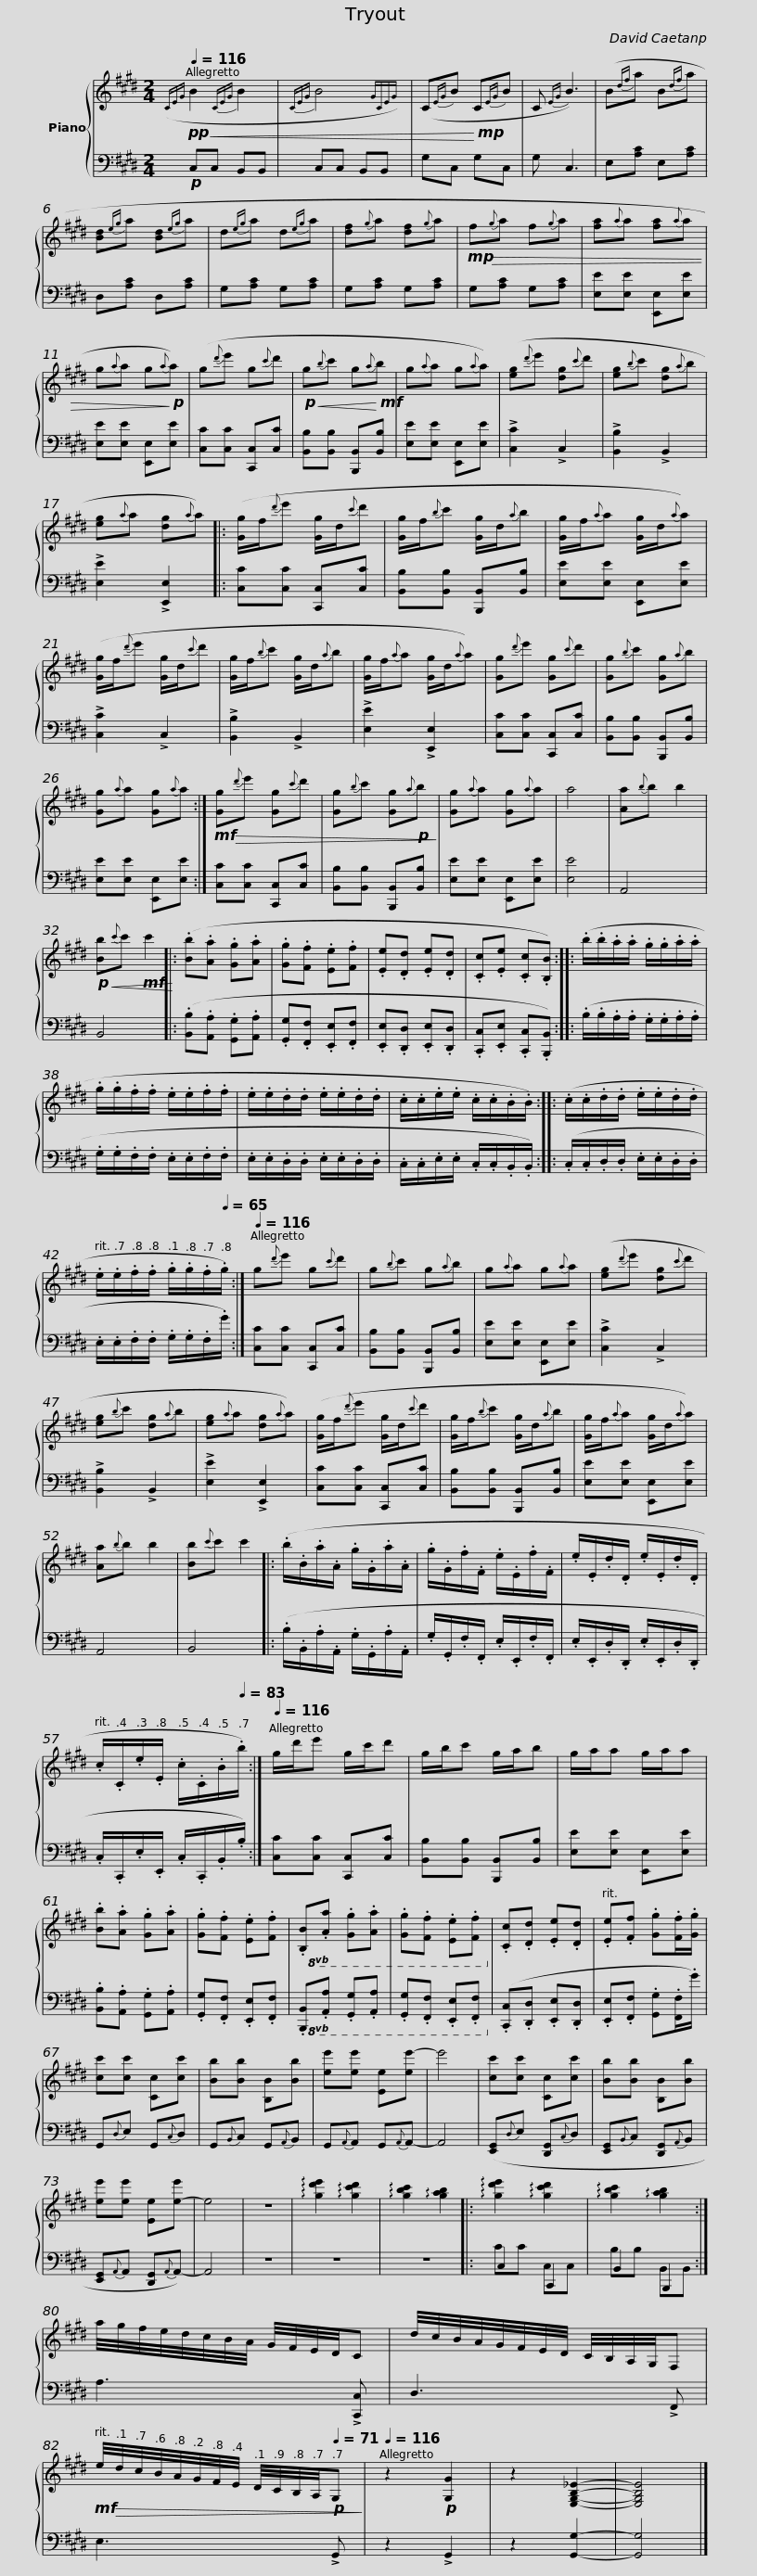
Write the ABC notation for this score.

X:1
%%score { 1 | ( 2 3 ) }
L:1/8
Q:1/4=116
M:2/4
I:linebreak $
K:E
V:1 treble
V:2 bass
V:3 bass
V:1
!pp!!<(!({CEG} B2{CEG} B2 |{CEG} B4{GCEG)} | (C{EG}B!<)!!mp! C{EG}B | C{EG} B3) | (B{df}a B{df}a | %5
 [Bd]{eg}a [Bd]{eg}a |$ d{eg}a d{eg}a | [df]{g}a [df]{g}a |!mp!!>(! f{g}a f{g}a | [fa]{a}a [fa]{a}a | %10
 g{a}a g!>)!!p!{a}a) | (g{d'}e' g{c'}d' |$!p!!<(! g{b}c' g!<)!!mf!{a}b | g{a}a g{a}a) | ([eg]{d'}e' [dg]{c'}d' | %15
 [eg]{b}c' [dg]{a}b | [eg]{a}a [dg]{a}a) |: ([Gg]/f/{d'}e' [Gg]/d/{c'}d' |$ [Gg]/f/{b}c' [Gg]/d/{a}b | [Gg]/f/{a}a [Gg]/d/{a}a) | %20
 ([Gg]/f/{d'}e' [Gg]/d/{c'}d' | [Gg]/f/{b}c' [Gg]/d/{a}b | [Gg]/f/{a}a [Gg]/d/{a}a) |$ [Gg]{d'}e' [Gg]{c'}d' | [Gg]{b}c' [Gg]{a}b | %25
 [Gg]{a}a [Gg]{a}a :|!mf!!>(! [Gg]{d'}e' [Gg]{c'}d' | [Gg]{b}c' [Gg]!p!{a}b!>)! | [Gg]{a}a [Gg]{a}a | a4 |$ %30
 [Aa]{b}b b2 |!p!!<(! [Bb]{c'}c'!mf! c'2!<)! |: (.[Bb].[Aa] .[Gg].[Aa] | .[Gg].[Ff] .[Ee].[Ff] | .[Ee].[Dd] .[Ee].[Dd] | %35
 .[Cc].[Ee] .[Cc].[B,B]) :: (.b/.b/.a/.a/ .g/.g/.a/.a/ |$ .g/.g/.f/.f/ .e/.e/.f/.f/ | .e/.e/.d/.d/ .e/.e/.d/.d/ | .c/.c/.e/.e/ .c/.c/.B/.B/) :: %40
 (.c/.c/.d/.d/ .e/.e/.d/.d/ |[Q:1/4=116] .e/[Q:1/4=105].e/[Q:1/4=97].f/[Q:1/4=90].f/[Q:1/4=84] .g/[Q:1/4=77].g/[Q:1/4=71].f/[Q:1/4=65].g/) :|$[Q:1/4=60][Q:1/4=116] g{d'}e' g{c'}d' | g{b}c' g{a}b | g{a}a g{a}a | %45
 ([eg]{d'}e' [dg]{c'}d' | [eg]{b}c' [dg]{a}b | [eg]{a}a [dg]{a}a) |$ ([Gg]/f/{d'}e' [Gg]/d/{c'}d' | [Gg]/f/{b}c' [Gg]/d/{a}b | %50
 [Gg]/f/{a}a [Gg]/d/{a}a) | [Aa]{b}b b2 | [Bb]{c'}c' c'2 |: (.b/.B/.a/.A/ .g/.G/.a/.A/ |$ .g/.G/.f/.F/ .e/.E/.f/.F/ | %55
 .e/.E/.d/.D/ .e/.E/.d/.D/ |[Q:1/4=116] .c/[Q:1/4=109].C/[Q:1/4=104].e/[Q:1/4=99].E/[Q:1/4=95] .c/[Q:1/4=91].C/[Q:1/4=87].B/[Q:1/4=83].b/) :|[Q:1/4=80][Q:1/4=116] g/d'/e' g/c'/d' | g/b/c' g/a/b |$ g/a/a g/a/a | %60
 .[Bb].[Aa] .[Gg].[Aa] | .[Gg].[Ff] .[Ee].[Ff] |!8vb(! .[B,B].[A,A] .[G,G].[A,A] | .[G,G].[F,F] .[E,E].[F,F]!8vb)! | .[Cc].[Dd] .[Ee].[Dd] | %65
 .[Ee].[Ff] .[Gg].[Ff]/.[Gg]/ | [cc'][cc'] [Cc][cc'] |$ [Bb][Bb] [B,B][Bb] | [ee'][ee'] [Ee][ee'-] | e'4 | %70
 [cc'][cc'] [Cc][cc'] | [Bb][Bb] [B,B][Bb] | [ee'][ee'] [Ee][e-e'] | e4 | z4 | %75
 !arpeggio![gd'e']2 !arpeggio![gc'd']2 |$ !arpeggio![gbc']2 !arpeggio![gab]2 |: !arpeggio![gd'e']2 !arpeggio![gc'd']2 | !arpeggio![gbc']2 !arpeggio![gab]2 :| a/4g/4f/4e/4d/4c/4B/4A/4 G/4F/4E/4D/4C | %80
 d/4c/4B/4A/4G/4F/4E/4D/4 C/4B,/4A,/4G,/4F, |$[Q:1/4=116]!mf!!>(! e/4[Q:1/4=110]d/4[Q:1/4=105]c/4[Q:1/4=101]B/4[Q:1/4=97]A/4[Q:1/4=94]G/4[Q:1/4=90]F/4[Q:1/4=87]E/4[Q:1/4=84] D/4[Q:1/4=80]C/4[Q:1/4=77]B,/4[Q:1/4=74]A,/4[Q:1/4=71]!p!G,!>)! |[Q:1/4=60][Q:1/4=116] z2!p! [G,G]2 | z2 [E,G,B,_E]2- | [E,G,B,E]4 |] %85
V:2
!p! C,C, B,,B,, | C,C, B,,B,, | G,C, G,C, | G, C,3 | E,[A,C] E,[A,C] | %5
 D,[A,C] D,[A,C] |$ G,[A,C] G,[A,C] | G,[A,C] G,[A,C] | G,[A,C] G,[A,C] | [E,E][E,E] [E,,E,][E,E] | %10
 [E,E][E,E] [E,,E,][E,E] | [C,C][C,C] [C,,C,][C,C] |$ [B,,B,][B,,B,] [B,,,B,,][B,,B,] | [E,E][E,E] [E,,E,][E,E] | !>![C,C]2 !>!C,2 | %15
 !>![B,,B,]2 !>!B,,2 | !>![E,E]2 !>![E,,E,]2 |: [C,C][C,C] [C,,C,][C,C] |$ [B,,B,][B,,B,] [B,,,B,,][B,,B,] | [E,E][E,E] [E,,E,][E,E] | %20
 !>![C,C]2 !>!C,2 | !>![B,,B,]2 !>!B,,2 | !>![E,E]2 !>![E,,E,]2 |$ [C,C][C,C] [C,,C,][C,C] | [B,,B,][B,,B,] [B,,,B,,][B,,B,] | %25
 [E,E][E,E] [E,,E,][E,E] :| [C,C][C,C] [C,,C,][C,C] | [B,,B,][B,,B,] [B,,,B,,][B,,B,] | [E,E][E,E] [E,,E,][E,E] | [E,E]4 |$ %30
 A,,4 | B,,4 |: (.[B,,B,].[A,,A,] .[G,,G,].[A,,A,] | .[G,,G,].[F,,F,] .[E,,E,].[F,,F,] | .[E,,E,].[D,,D,] .[E,,E,].[D,,D,] | %35
 .[C,,C,].[E,,E,] .[C,,C,].[B,,,B,,]) :: (.B,/.B,/.A,/.A,/ .G,/.G,/.A,/.A,/ |$ .G,/.G,/.F,/.F,/ .E,/.E,/.F,/.F,/ | .E,/.E,/.D,/.D,/ .E,/.E,/.D,/.D,/ | .C,/.C,/.E,/.E,/ .C,/.C,/.B,,/.B,,/) :: %40
 (.C,/.C,/.D,/.D,/ .E,/.E,/.D,/.D,/ | .E,/.E,/.F,/.F,/ .G,/.G,/.F,/.G/) :|$ [C,C][C,C] [C,,C,][C,C] | [B,,B,][B,,B,] [B,,,B,,][B,,B,] | [E,E][E,E] [E,,E,][E,E] | %45
 !>![C,C]2 !>!C,2 | !>![B,,B,]2 !>!B,,2 | !>![E,E]2 !>![E,,E,]2 |$ [C,C][C,C] [C,,C,][C,C] | [B,,B,][B,,B,] [B,,,B,,][B,,B,] | %50
 [E,E][E,E] [E,,E,][E,E] | A,,4 | B,,4 |: (.B,/.B,,/.A,/.A,,/ .G,/.G,,/.A,/.A,,/ |$ .G,/.G,,/.F,/.F,,/ .E,/.E,,/.F,/.F,,/ | %55
 .E,/.E,,/.D,/.D,,/ .E,/.E,,/.D,/.D,,/ | .C,/.C,,/.E,/.E,,/ .C,/.C,,/.B,,/.B,/) :| [C,C][C,C] [C,,C,][C,C] | [B,,B,][B,,B,] [B,,,B,,][B,,B,] |$ [E,E][E,E] [E,,E,][E,E] | %60
 .[B,,B,].[A,,A,] .[G,,G,].[A,,A,] | .[G,,G,].[F,,F,] .[E,,E,].[F,,F,] |!8vb(! .[B,,,B,,].[A,,,A,,] .[G,,,G,,].[A,,,A,,] | .[G,,,G,,].[F,,,F,,] .[E,,,E,,].[F,,,F,,]!8vb)! | (.[C,,C,].[D,,D,] .[E,,E,].[D,,D,] | %65
 .[E,,E,].[F,,F,] .[G,,G,].[F,,F,]/.G/) | G,,{D,}E, G,,{C,}D, |$ G,,{B,,}C, G,,{A,,}B,, | G,,{A,,}A,, G,,{A,,}A,,- | A,,4 | %70
 ([E,,G,,]{D,}E, [D,,G,,]{C,}D, | [E,,G,,]{B,,}C, [D,,G,,]{A,,}B,, | [E,,G,,]{A,,}A,, [D,,G,,]{A,,}A,,-) | A,,4 | z4 | %75
 z4 |$ z4 |: C,2 C,,2 | B,,2 B,,,2 :| A,3 !>![C,,C,] | %80
 D,3 !>!F,, |$ E,3 !>!G,, | z2 !>!G,,2 | z2 [G,,G,]2- | [G,,G,]4 |] %85
V:3
 x4 | x4 | x4 | x4 | x4 | %5
 x4 |$ x4 | x4 | x4 | x4 | %10
 x4 | x4 |$ x4 | x4 | x4 | %15
 x4 | x4 |: x4 |$ x4 | x4 | %20
 x4 | x4 | x4 |$ x4 | x4 | %25
 x4 :| x4 | x4 | x4 | x4 |$ %30
 x4 | x4 |: x4 | x4 | x4 | %35
 x4 :: x4 |$ x4 | x4 | x4 :: %40
 x4 | x4 :|$ x4 | x4 | x4 | %45
 x4 | x4 | x4 |$ x4 | x4 | %50
 x4 | x4 | x4 |: x4 |$ x4 | %55
 x4 | x4 :| x4 | x4 |$ x4 | %60
 x4 | x4 |!8vb(! x4 | x4!8vb)! | x4 | %65
 x4 | x4 |$ x4 | x4 | x4 | %70
 x4 | x4 | x4 | x4 | x4 | %75
 x4 |$ x4 |: CC C,C, | B,B, B,,B,, :| x4 | %80
 x4 |$ x4 | x4 | x4 | x4 |] %85
